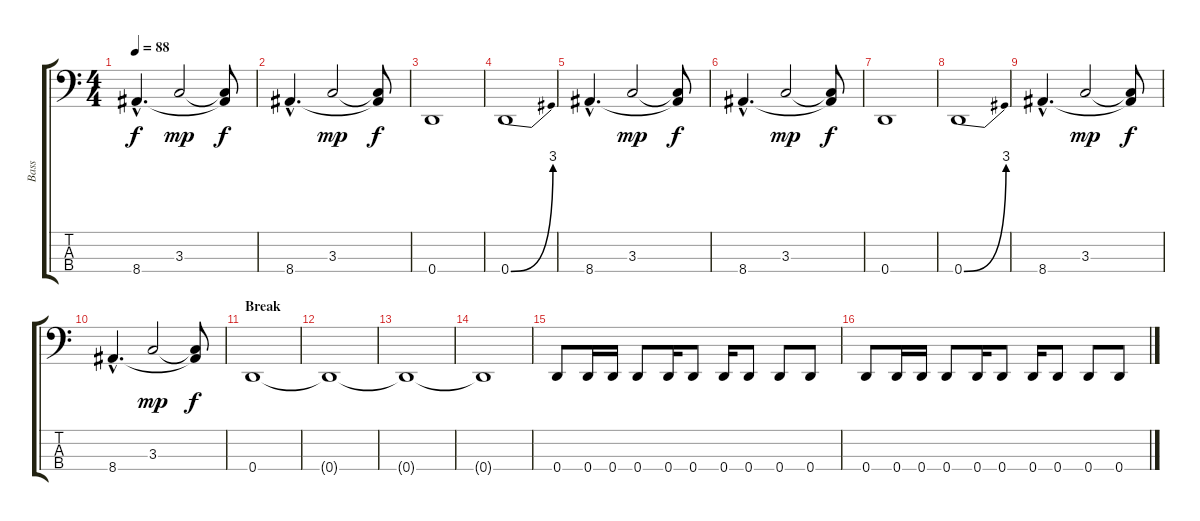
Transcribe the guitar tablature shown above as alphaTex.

\track ("Bass" "Bass") {instrument acousticbass}
\staff {score tabs}
\tuning (G2 D2 A1 D1) {hide}
\ts (4 4)
\tempo 88
\clef f4
\ks c
8.4{hac}.4{d dy f} 3.3.2{dy mp} (3.3{t} 8.4{t}).8{dy f} |
8.4{hac}.4{d} 3.3.2{dy mp} (3.3{t} 8.4{t}).8{dy f} |
0.4.1 |
0.4{be (bend 0 0 60 12)}.1 |
8.4{hac}.4{d} 3.3.2{dy mp} (3.3{t} 8.4{t}).8{dy f} |
8.4{hac}.4{d} 3.3.2{dy mp} (3.3{t} 8.4{t}).8{dy f} |
0.4.1 |
0.4{be (bend 0 0 60 12)}.1 |
8.4{hac}.4{d} 3.3.2{dy mp} (3.3{t} 8.4{t}).8{dy f} |
8.4{hac}.4{d} 3.3.2{dy mp} (3.3{t} 8.4{t}).8{dy f} |
\section ("" "Break")
0.4.1{instrument electricbasspick} |
0.4{t}.1 |
0.4{t}.1 |
0.4{t}.1 |
0.4.8 0.4.16 0.4.16 0.4.8 0.4.16 0.4.8 0.4.16 0.4.8 0.4.8 0.4.8 |
0.4.8 0.4.16 0.4.16 0.4.8 0.4.16 0.4.8 0.4.16 0.4.8 0.4.8 0.4.8
